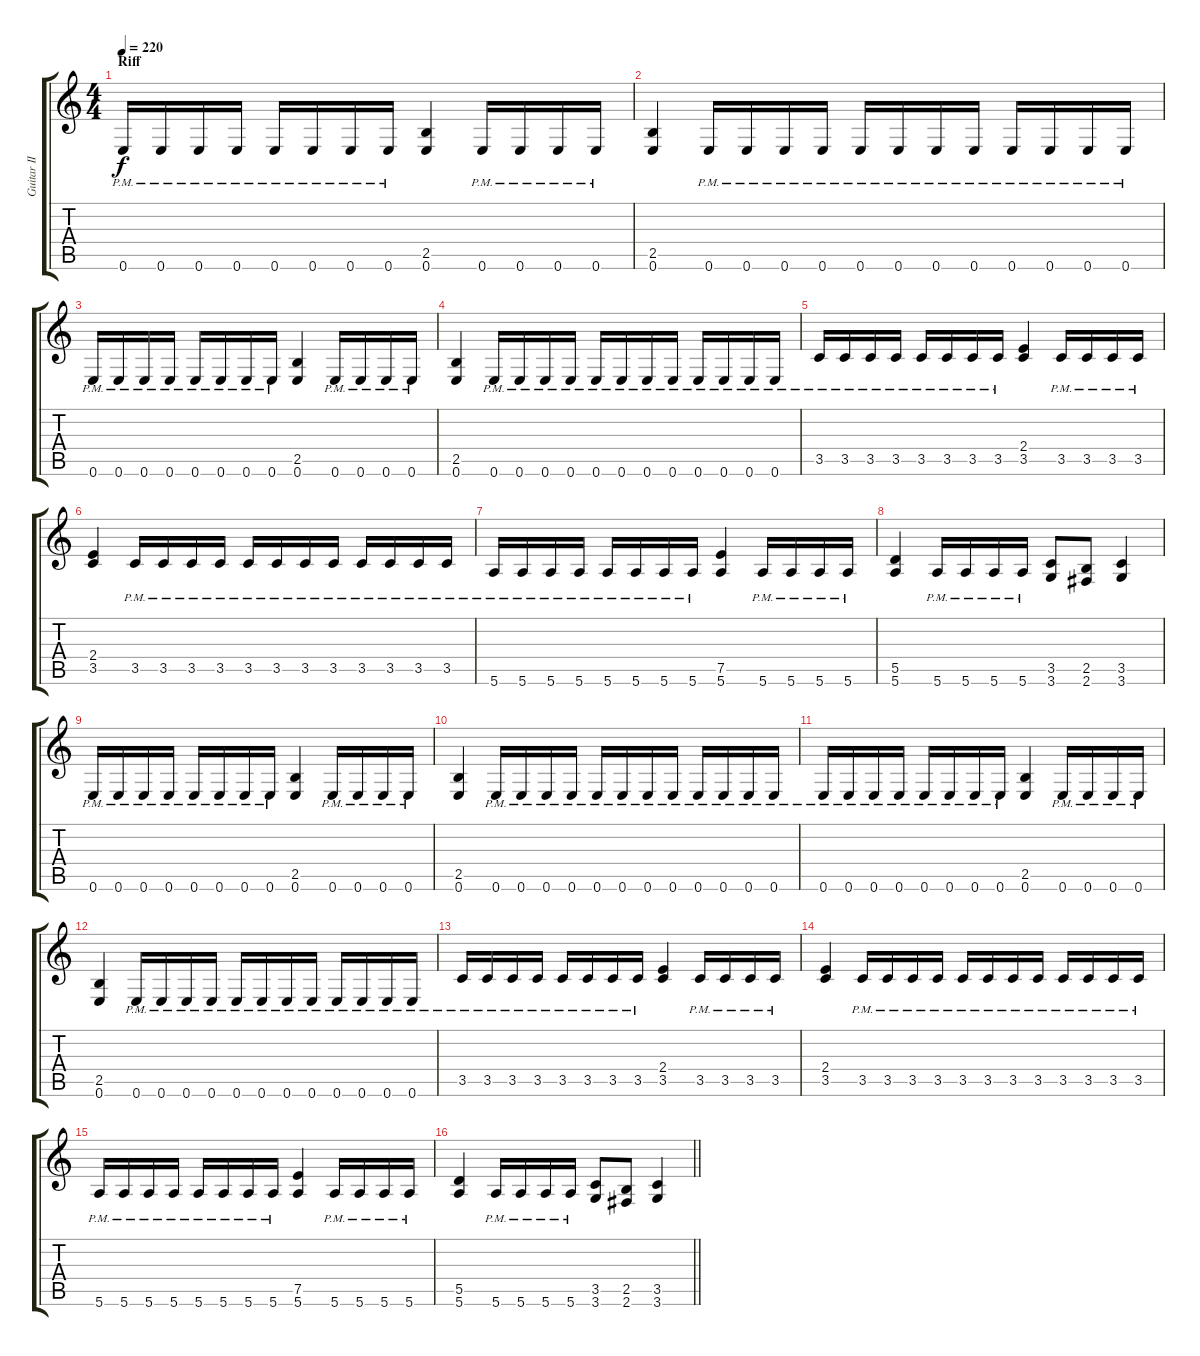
\track ("Guitar II" "Guitar II") {instrument distortionguitar}
\staff {score tabs}
\tuning (E4 B3 G3 D3 A2 E2) {hide}
\ts (4 4)
\section ("" "Riff")
\tempo 220
\clef g2
\ks c
0.6{pm}.16{dy f balance 8} 0.6{pm}.16 0.6{pm}.16 0.6{pm}.16 0.6{pm}.16 0.6{pm}.16 0.6{pm}.16 0.6{pm}.16 (2.5 0.6).4 0.6{pm}.16 0.6{pm}.16 0.6{pm}.16 0.6{pm}.16 |
(2.5 0.6).4 0.6{pm}.16 0.6{pm}.16 0.6{pm}.16 0.6{pm}.16 0.6{pm}.16 0.6{pm}.16 0.6{pm}.16 0.6{pm}.16 0.6{pm}.16 0.6{pm}.16 0.6{pm}.16 0.6{pm}.16 |
0.6{pm}.16 0.6{pm}.16 0.6{pm}.16 0.6{pm}.16 0.6{pm}.16 0.6{pm}.16 0.6{pm}.16 0.6{pm}.16 (2.5 0.6).4 0.6{pm}.16 0.6{pm}.16 0.6{pm}.16 0.6{pm}.16 |
(2.5 0.6).4 0.6{pm}.16 0.6{pm}.16 0.6{pm}.16 0.6{pm}.16 0.6{pm}.16 0.6{pm}.16 0.6{pm}.16 0.6{pm}.16 0.6{pm}.16 0.6{pm}.16 0.6{pm}.16 0.6{pm}.16 |
3.5{pm}.16 3.5{pm}.16 3.5{pm}.16 3.5{pm}.16 3.5{pm}.16 3.5{pm}.16 3.5{pm}.16 3.5{pm}.16 (2.4 3.5).4 3.5{pm}.16 3.5{pm}.16 3.5{pm}.16 3.5{pm}.16 |
(2.4 3.5).4 3.5{pm}.16 3.5{pm}.16 3.5{pm}.16 3.5{pm}.16 3.5{pm}.16 3.5{pm}.16 3.5{pm}.16 3.5{pm}.16 3.5{pm}.16 3.5{pm}.16 3.5{pm}.16 3.5{pm}.16 |
5.6{pm}.16 5.6{pm}.16 5.6{pm}.16 5.6{pm}.16 5.6{pm}.16 5.6{pm}.16 5.6{pm}.16 5.6{pm}.16 (7.5 5.6).4 5.6{pm}.16 5.6{pm}.16 5.6{pm}.16 5.6{pm}.16 |
(5.5 5.6).4 5.6{pm}.16 5.6{pm}.16 5.6{pm}.16 5.6{pm}.16 (3.5 3.6).8 (2.5 2.6).8 (3.5 3.6).4 |
0.6{pm}.16 0.6{pm}.16 0.6{pm}.16 0.6{pm}.16 0.6{pm}.16 0.6{pm}.16 0.6{pm}.16 0.6{pm}.16 (2.5 0.6).4 0.6{pm}.16 0.6{pm}.16 0.6{pm}.16 0.6{pm}.16 |
(2.5 0.6).4 0.6{pm}.16 0.6{pm}.16 0.6{pm}.16 0.6{pm}.16 0.6{pm}.16 0.6{pm}.16 0.6{pm}.16 0.6{pm}.16 0.6{pm}.16 0.6{pm}.16 0.6{pm}.16 0.6{pm}.16 |
0.6{pm}.16 0.6{pm}.16 0.6{pm}.16 0.6{pm}.16 0.6{pm}.16 0.6{pm}.16 0.6{pm}.16 0.6{pm}.16 (2.5 0.6).4 0.6{pm}.16 0.6{pm}.16 0.6{pm}.16 0.6{pm}.16 |
(2.5 0.6).4 0.6{pm}.16 0.6{pm}.16 0.6{pm}.16 0.6{pm}.16 0.6{pm}.16 0.6{pm}.16 0.6{pm}.16 0.6{pm}.16 0.6{pm}.16 0.6{pm}.16 0.6{pm}.16 0.6{pm}.16 |
3.5{pm}.16 3.5{pm}.16 3.5{pm}.16 3.5{pm}.16 3.5{pm}.16 3.5{pm}.16 3.5{pm}.16 3.5{pm}.16 (2.4 3.5).4 3.5{pm}.16 3.5{pm}.16 3.5{pm}.16 3.5{pm}.16 |
(2.4 3.5).4 3.5{pm}.16 3.5{pm}.16 3.5{pm}.16 3.5{pm}.16 3.5{pm}.16 3.5{pm}.16 3.5{pm}.16 3.5{pm}.16 3.5{pm}.16 3.5{pm}.16 3.5{pm}.16 3.5{pm}.16 |
5.6{pm}.16 5.6{pm}.16 5.6{pm}.16 5.6{pm}.16 5.6{pm}.16 5.6{pm}.16 5.6{pm}.16 5.6{pm}.16 (7.5 5.6).4 5.6{pm}.16 5.6{pm}.16 5.6{pm}.16 5.6{pm}.16 |
\barLineRight lightlight
(5.5 5.6).4 5.6{pm}.16 5.6{pm}.16 5.6{pm}.16 5.6{pm}.16 (3.5 3.6).8 (2.5 2.6).8 (3.5 3.6).4
